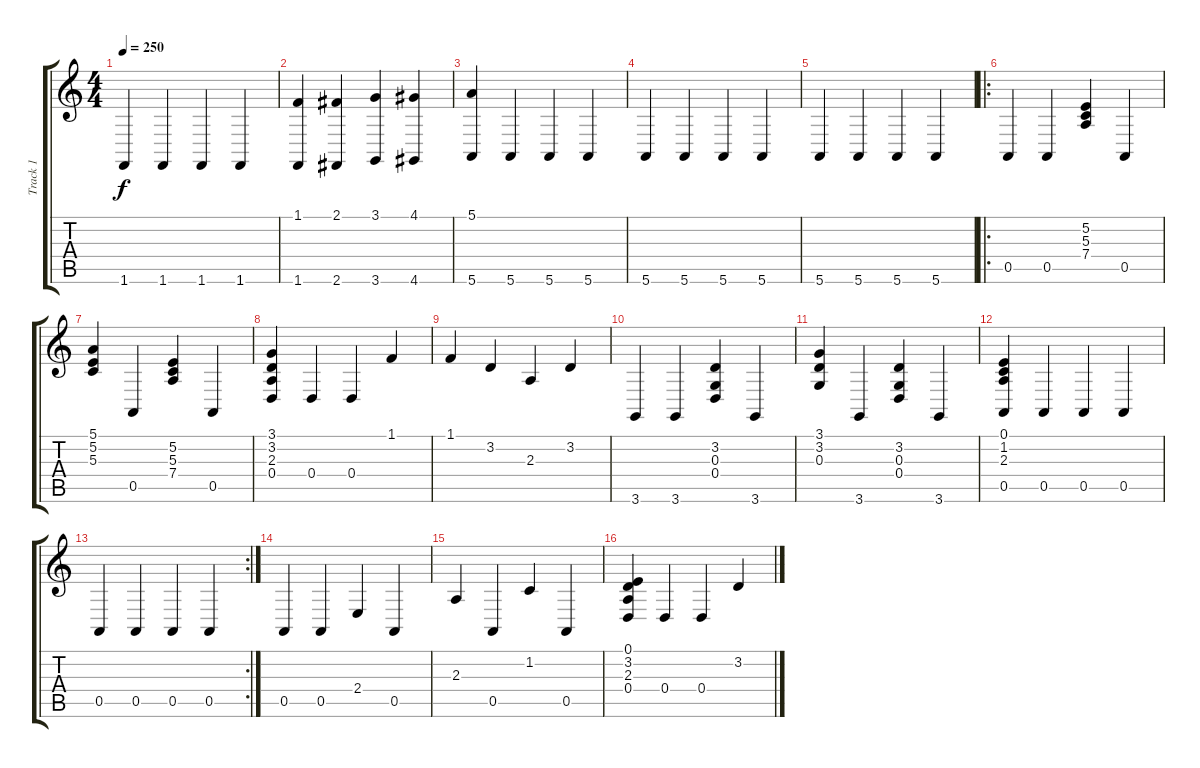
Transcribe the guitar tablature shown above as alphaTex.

\track ("Track 1" "Track 1") {instrument churchorgan}
\staff {score tabs}
\tuning (E4 B3 G3 D3 A2 E2) {hide}
\ts (4 4)
\tempo 250
\clef g2
\ks c
1.6.4{dy f} 1.6.4 1.6.4 1.6.4 |
(1.1 1.6).4 (2.1 2.6).4 (3.1 3.6).4 (4.1 4.6).4 |
(5.1 5.6).4 5.6.4 5.6.4 5.6.4 |
5.6.4 5.6.4 5.6.4 5.6.4 |
5.6.4 5.6.4 5.6.4 5.6.4 |
\ro
0.5.4 0.5.4 (5.2 5.3 7.4).4 0.5.4 |
(5.1 5.2 5.3).4 0.5.4 (5.2 5.3 7.4).4 0.5.4 |
(3.1 3.2 2.3 0.4).4 0.4.4 0.4.4 1.1.4 |
1.1.4 3.2.4 2.3.4 3.2.4 |
3.6.4 3.6.4 (3.2 0.3 0.4).4 3.6.4 |
(3.1 3.2 0.3).4 3.6.4 (3.2 0.3 0.4).4 3.6.4 |
(0.1 1.2 2.3 0.5).4 0.5.4 0.5.4 0.5.4 |
\rc 2
0.5.4 0.5.4 0.5.4 0.5.4 |
0.5.4 0.5.4 2.4.4 0.5.4 |
2.3.4 0.5.4 1.2.4 0.5.4 |
(0.1 3.2 2.3 0.4).4 0.4.4 0.4.4 3.2.4
